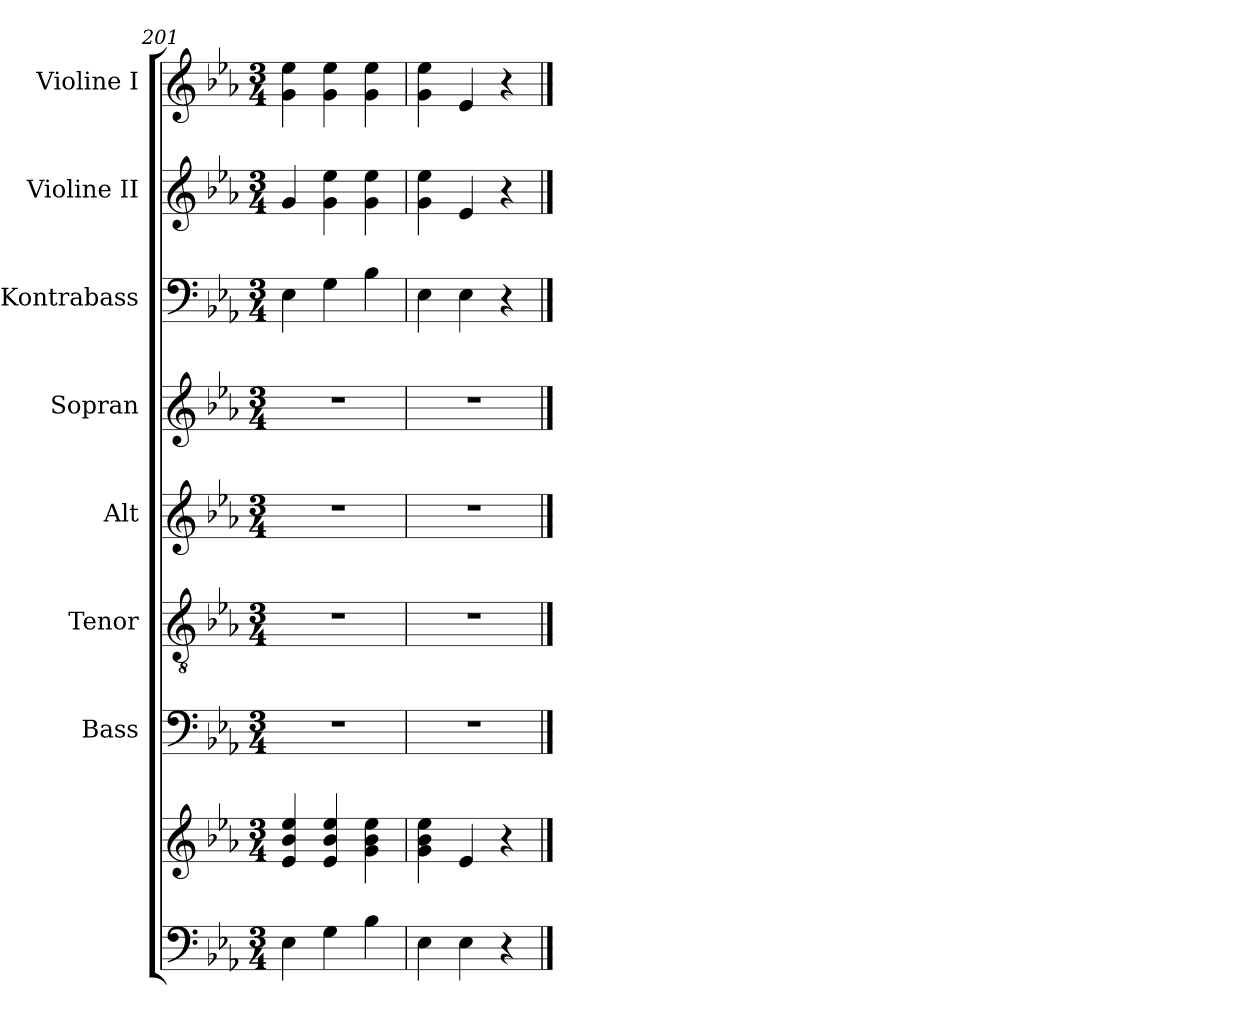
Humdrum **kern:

**kern	**kern	**kern	**kern	**kern	**kern	**kern	**kern	**kern
*part8	*part8	*part7	*part6	*part5	*part4	*part3	*part2	*part1
*staff9	*staff8	*staff7	*staff6	*staff5	*staff4	*staff3	*staff2	*staff1
*	*	*I"Bass	*I"Tenor	*I"Alt	*I"Sopran	*I"Kontrabass	*I"Violine II	*I"Violine I
*	*	*I'B.	*I'T.	*I'A.	*I'S.	*I'Kb.	*I'Vl. II	*I'Vl. I
*clefF4	*clefG2	*clefF4	*clefGv2	*clefG2	*clefG2	*clefF4	*clefG2	*clefG2
*	*	*	*	*	*	*ITrd7c12	*	*
*k[b-e-a-]	*k[b-e-a-]	*k[b-e-a-]	*k[b-e-a-]	*k[b-e-a-]	*k[b-e-a-]	*k[b-e-a-]	*k[b-e-a-]	*k[b-e-a-]
*E-:	*E-:	*E-:	*E-:	*E-:	*E-:	*E-:	*E-:	*E-:
*M3/4	*M3/4	*M3/4	*M3/4	*M3/4	*M3/4	*M3/4	*M3/4	*M3/4
=201	=201	=201	=201	=201	=201	=201	=201	=201
4E-\	4e-/ 4b-/ 4ee-/	2.r	2.r	2.r	2.r	4EE-\	4g/	4g\ 4ee-\
4G\	4e-/ 4b-/ 4ee-/	.	.	.	.	4GG\	4g\ 4ee-\	4g\ 4ee-\
4B-\	4g\ 4b-\ 4ee-\	.	.	.	.	4BB-\	4g\ 4ee-\	4g\ 4ee-\
=202	=202	=202	=202	=202	=202	=202	=202	=202
4E-\	4g\ 4b-\ 4ee-\	2.r	2.r	2.r	2.r	4EE-\	4g\ 4ee-\	4g\ 4ee-\
4E-\	4e-/	.	.	.	.	4EE-\	4e-/	4e-/
4r	4r	.	.	.	.	4r	4r	4r
==	==	==	==	==	==	==	==	==
*-	*-	*-	*-	*-	*-	*-	*-	*-
